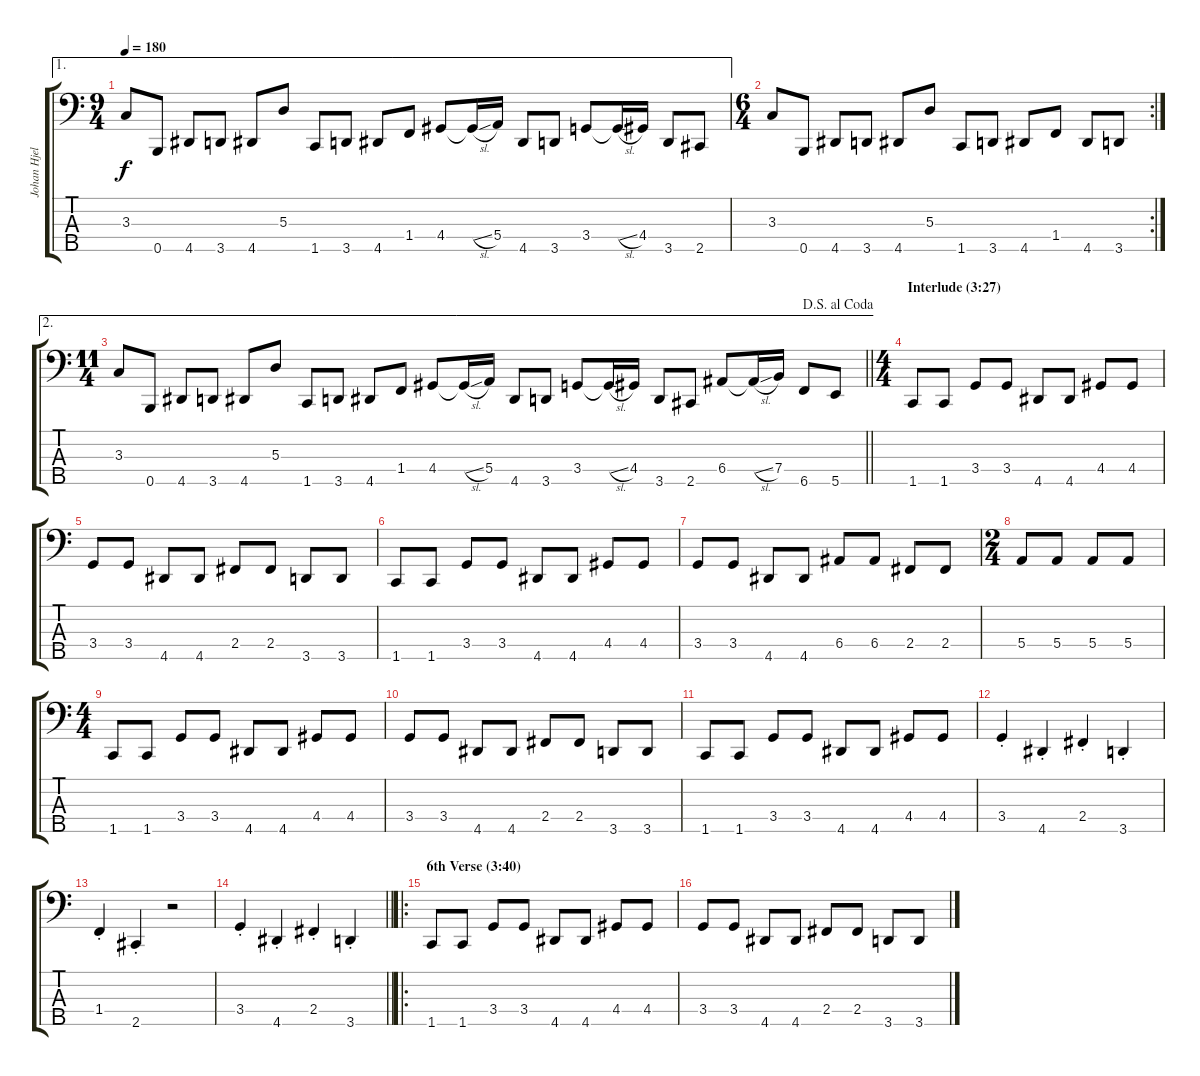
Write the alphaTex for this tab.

\track ("Johan Hjelm" "Johan Hjel") {instrument electricbassfinger}
\staff {score tabs}
\tuning (G2 D2 A1 E1 B0) {hide}
\ae 1
\ts (9 4)
\tempo 180
\clef f4
\ks c
3.3.8{dy f} 0.5.8 4.5.8 3.5.8 4.5.8 5.3.8 1.5.8 3.5.8 4.5.8 1.4.8 4.4.8 4.4{sl t}.16 5.4.16 4.5.8 3.5.8 3.4.8 3.4{sl t}.16 4.4.16 3.5.8 2.5.8 |
\rc 2
\ts (6 4)
3.3.8 0.5.8 4.5.8 3.5.8 4.5.8 5.3.8 1.5.8 3.5.8 4.5.8 1.4.8 4.5.8 3.5.8 |
\ae 2
\ts (11 4)
\jump dalsegnoalcoda
\barLineRight lightlight
3.3.8 0.5.8 4.5.8 3.5.8 4.5.8 5.3.8 1.5.8 3.5.8 4.5.8 1.4.8 4.4.8 4.4{sl t}.16 5.4.16 4.5.8 3.5.8 3.4.8 3.4{sl t}.16 4.4.16 3.5.8 2.5.8 6.4.8 6.4{sl t}.16 7.4.16 6.5.8 5.5.8 |
\ts (4 4)
\section ("" "Interlude (3:27)")
1.5.8 1.5.8 3.4.8 3.4.8 4.5.8 4.5.8 4.4.8 4.4.8 |
3.4.8 3.4.8 4.5.8 4.5.8 2.4.8 2.4.8 3.5.8 3.5.8 |
1.5.8 1.5.8 3.4.8 3.4.8 4.5.8 4.5.8 4.4.8 4.4.8 |
3.4.8 3.4.8 4.5.8 4.5.8 6.4.8 6.4.8 2.4.8 2.4.8 |
\ts (2 4)
5.4.8 5.4.8 5.4.8 5.4.8 |
\ts (4 4)
1.5.8 1.5.8 3.4.8 3.4.8 4.5.8 4.5.8 4.4.8 4.4.8 |
3.4.8 3.4.8 4.5.8 4.5.8 2.4.8 2.4.8 3.5.8 3.5.8 |
1.5.8 1.5.8 3.4.8 3.4.8 4.5.8 4.5.8 4.4.8 4.4.8 |
3.4{st}.4 4.5{st}.4 2.4{st}.4 3.5{st}.4 |
1.4{st}.4 2.5{st}.4 r.2 |
\barLineRight lightlight
3.4{st}.4 4.5{st}.4 2.4{st}.4 3.5{st}.4 |
\ro
\section ("" "6th Verse (3:40)")
1.5.8 1.5.8 3.4.8 3.4.8 4.5.8 4.5.8 4.4.8 4.4.8 |
3.4.8 3.4.8 4.5.8 4.5.8 2.4.8 2.4.8 3.5.8 3.5.8
